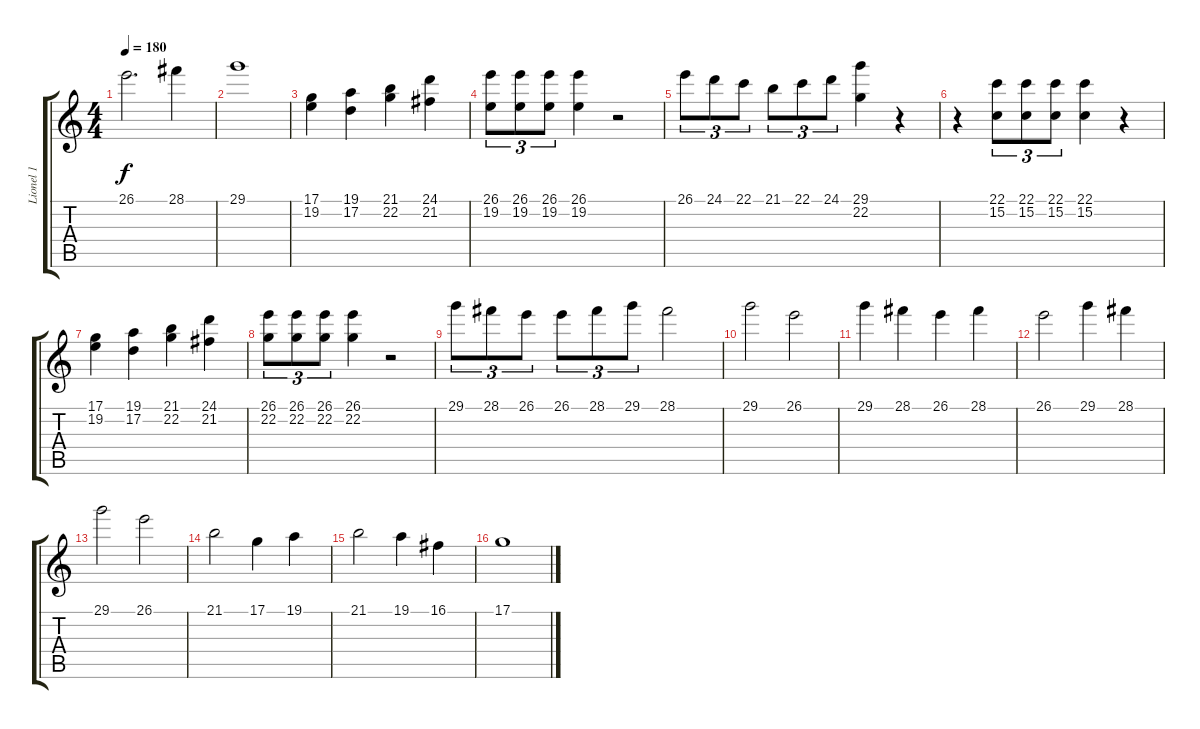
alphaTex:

\track ("Lionel 1" "Lionel 1") {instrument harpsichord}
\staff {score tabs}
\tuning (D4 A3 F3 C3 G2 D2) {hide}
\ts (4 4)
\tempo 180
\clef g2
\ks c
26.1{t}.2{d dy f} 28.1.4 |
29.1.1 |
(17.1 19.2).4 (19.1 17.2).4 (21.1 22.2).4 (24.1 21.2).4 |
(26.1 19.2).8{tu (3 2)} (26.1 19.2).8{tu (3 2)} (26.1 19.2).8{tu (3 2)} (26.1 19.2).4 r.2 |
26.1.8{tu (3 2)} 24.1.8{tu (3 2)} 22.1.8{tu (3 2)} 21.1.8{tu (3 2)} 22.1.8{tu (3 2)} 24.1.8{tu (3 2)} (29.1 22.2).4 r.4 |
r.4 (22.1 15.2).8{tu (3 2)} (22.1 15.2).8{tu (3 2)} (22.1 15.2).8{tu (3 2)} (22.1 15.2).4 r.4 |
(17.1 19.2).4 (19.1 17.2).4 (21.1 22.2).4 (24.1 21.2).4 |
(26.1 22.2).8{tu (3 2)} (26.1 22.2).8{tu (3 2)} (26.1 22.2).8{tu (3 2)} (26.1 22.2).4 r.2 |
29.1.8{tu (3 2)} 28.1.8{tu (3 2)} 26.1.8{tu (3 2)} 26.1.8{tu (3 2)} 28.1.8{tu (3 2)} 29.1.8{tu (3 2)} 28.1.2 |
29.1.2 26.1.2 |
29.1.4 28.1.4 26.1.4 28.1.4 |
26.1.2 29.1.4 28.1.4 |
29.1.2 26.1.2 |
21.1.2 17.1.4 19.1.4 |
21.1.2 19.1.4 16.1.4 |
17.1.1
